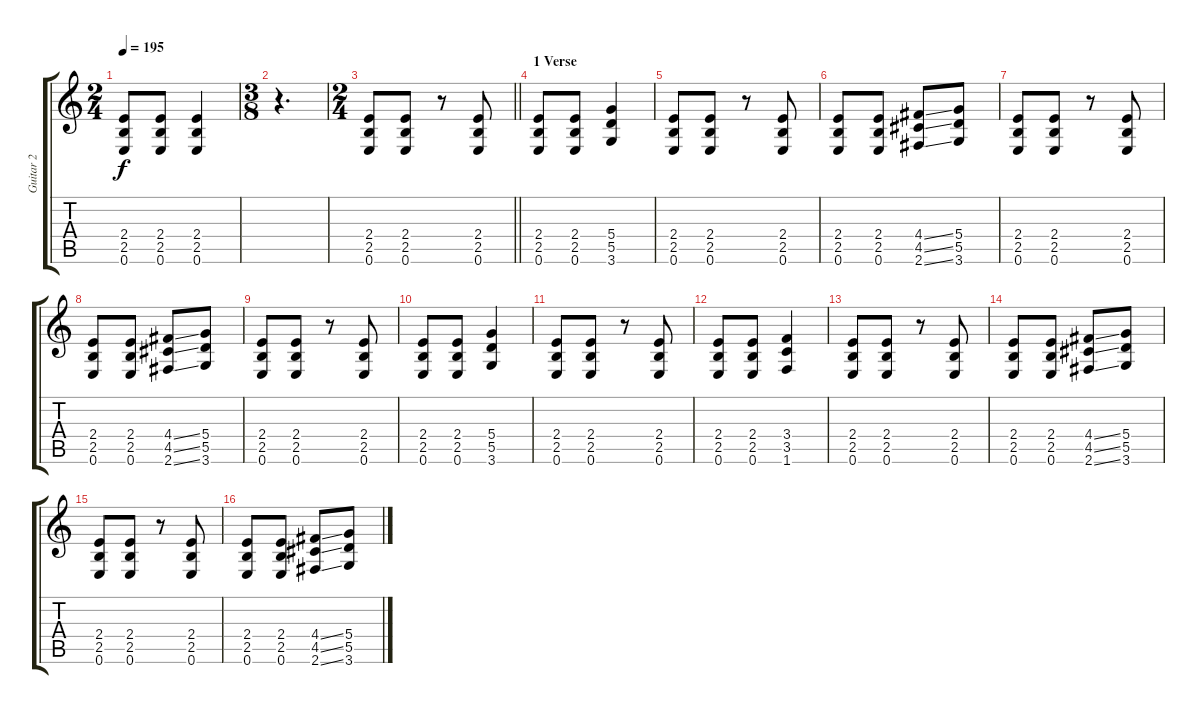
\track ("Guitar 2" "Guitar 2") {instrument distortionguitar}
\staff {score tabs}
\tuning (E4 B3 G3 D3 A2 E2) {hide}
\ts (2 4)
\tempo 195
\clef g2
\ks c
(2.4 2.5 0.6).8{dy f} (2.4 2.5 0.6).8 (2.4 2.5 0.6).4 |
\ts (3 8)
r.4{d} |
\ts (2 4)
\barLineRight lightlight
(2.4 2.5 0.6).8 (2.4 2.5 0.6).8 r.8 (2.4 2.5 0.6).8 |
\section ("" "1 Verse")
(2.4 2.5 0.6).8 (2.4 2.5 0.6).8 (5.4 5.5 3.6).4 |
(2.4 2.5 0.6).8 (2.4 2.5 0.6).8 r.8 (2.4 2.5 0.6).8 |
(2.4 2.5 0.6).8 (2.4 2.5 0.6).8 (4.4{ss} 4.5{ss} 2.6{ss}).8 (5.4 5.5 3.6).8 |
(2.4 2.5 0.6).8 (2.4 2.5 0.6).8 r.8 (2.4 2.5 0.6).8 |
(2.4 2.5 0.6).8 (2.4 2.5 0.6).8 (4.4{ss} 4.5{ss} 2.6{ss}).8 (5.4 5.5 3.6).8 |
(2.4 2.5 0.6).8 (2.4 2.5 0.6).8 r.8 (2.4 2.5 0.6).8 |
(2.4 2.5 0.6).8 (2.4 2.5 0.6).8 (5.4 5.5 3.6).4 |
(2.4 2.5 0.6).8 (2.4 2.5 0.6).8 r.8 (2.4 2.5 0.6).8 |
(2.4 2.5 0.6).8 (2.4 2.5 0.6).8 (3.4 3.5 1.6).4 |
(2.4 2.5 0.6).8 (2.4 2.5 0.6).8 r.8 (2.4 2.5 0.6).8 |
(2.4 2.5 0.6).8 (2.4 2.5 0.6).8 (4.4{ss} 4.5{ss} 2.6{ss}).8 (5.4 5.5 3.6).8 |
(2.4 2.5 0.6).8 (2.4 2.5 0.6).8 r.8 (2.4 2.5 0.6).8 |
(2.4 2.5 0.6).8 (2.4 2.5 0.6).8 (4.4{ss} 4.5{ss} 2.6{ss}).8 (5.4 5.5 3.6).8
